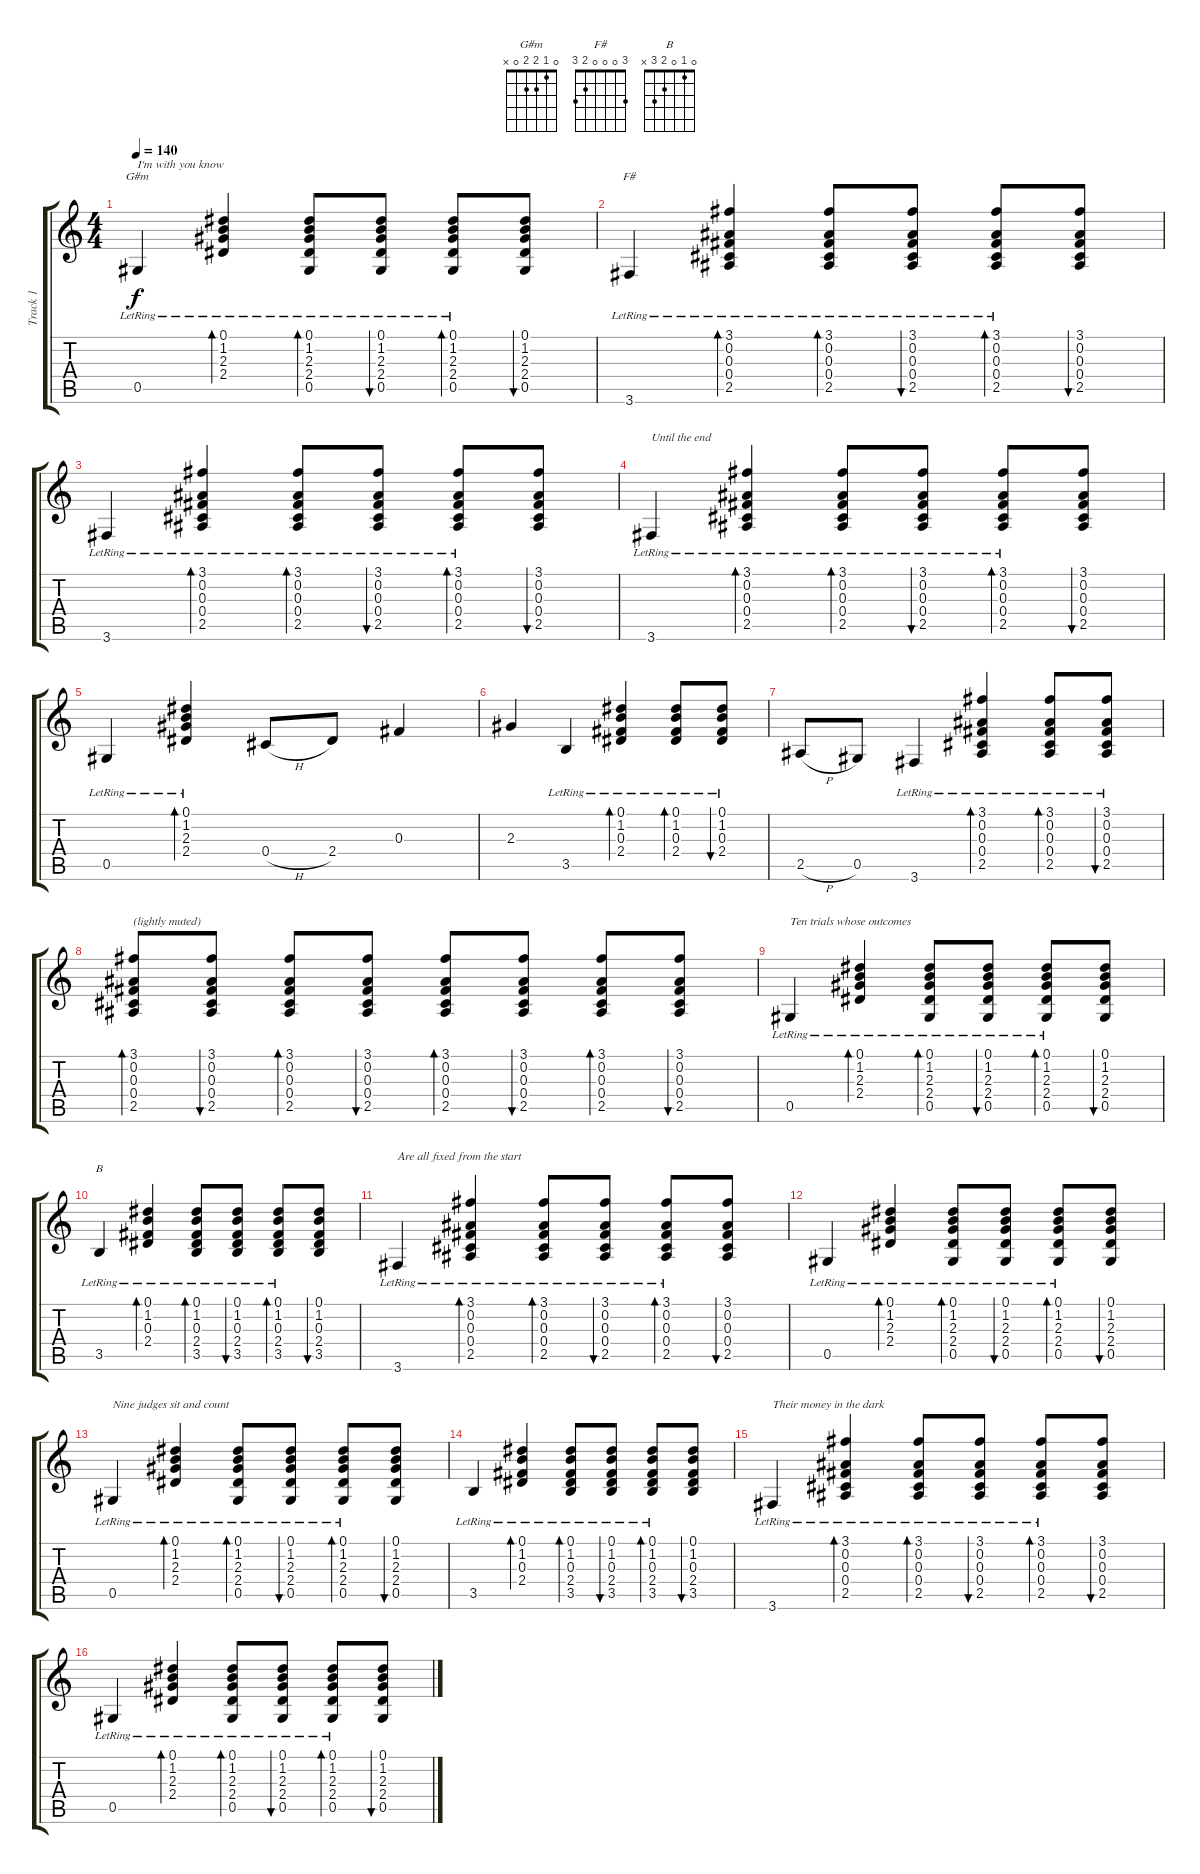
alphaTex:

\track ("Track 1" "Track 1") {instrument acousticguitarsteel}
\staff {score tabs}
\tuning (Eb4 Bb3 Gb3 Db3 Ab2 Eb2) {hide}
\chord ("G#m" 0 1 2 2 0 x)
\chord ("F#" 3 0 0 0 2 3)
\chord ("B" 0 1 0 2 3 x)
\ts (4 4)
\tempo 140
\clef g2
\ks c
0.5{lr}.4{ch "G#m" txt "I'm with you know" dy f} (0.1{lr} 1.2{lr} 2.3{lr} 2.4{lr}).4{bd 120} (0.1{lr} 1.2{lr} 2.3{lr} 2.4{lr} 0.5{lr}).8{bd 120} (0.1{lr} 1.2{lr} 2.3{lr} 2.4{lr} 0.5{lr}).8{bu 120} (0.1{lr} 1.2{lr} 2.3{lr} 2.4{lr} 0.5{lr}).8{bd 120} (0.1 1.2 2.3 2.4 0.5).8{bu 120} |
3.6{lr}.4{ch "F#"} (3.1{lr} 0.2{lr} 0.3{lr} 0.4{lr} 2.5).4{bd 120} (3.1{lr} 0.2{lr} 0.3{lr} 0.4{lr} 2.5{lr}).8{bd 120} (3.1{lr} 0.2{lr} 0.3{lr} 0.4{lr} 2.5{lr}).8{bu 120} (3.1{lr} 0.2{lr} 0.3{lr} 0.4{lr} 2.5{lr}).8{bd 120} (3.1 0.2 0.3 0.4 2.5).8{bu 120} |
3.6{lr}.4 (3.1{lr} 0.2{lr} 0.3{lr} 0.4{lr} 2.5).4{bd 120} (3.1{lr} 0.2{lr} 0.3{lr} 0.4{lr} 2.5{lr}).8{bd 120} (3.1{lr} 0.2{lr} 0.3{lr} 0.4{lr} 2.5{lr}).8{bu 120} (3.1{lr} 0.2{lr} 0.3{lr} 0.4{lr} 2.5{lr}).8{bd 120} (3.1 0.2 0.3 0.4 2.5).8{bu 120} |
3.6{lr}.4{txt "Until the end"} (3.1{lr} 0.2{lr} 0.3{lr} 0.4{lr} 2.5).4{bd 120} (3.1{lr} 0.2{lr} 0.3{lr} 0.4{lr} 2.5{lr}).8{bd 120} (3.1{lr} 0.2{lr} 0.3{lr} 0.4{lr} 2.5{lr}).8{bu 120} (3.1{lr} 0.2{lr} 0.3{lr} 0.4{lr} 2.5{lr}).8{bd 120} (3.1 0.2 0.3 0.4 2.5).8{bu 120} |
0.5{lr}.4 (0.1{lr} 1.2{lr} 2.3 2.4).4{bd 120} 0.4{h}.8 2.4.8 0.3.4 |
2.3.4 3.5{lr}.4 (0.1{lr} 1.2{lr} 0.3{lr} 2.4{lr}).4{bd 120} (0.1{lr} 1.2{lr} 0.3{lr} 2.4{lr}).8{bd 120} (0.1{lr} 1.2{lr} 0.3{lr} 2.4{lr}).8{bu 120} |
2.5{h}.8 0.5.8 3.6{lr}.4 (3.1{lr} 0.2{lr} 0.3{lr} 0.4{lr} 2.5{lr}).4{bd 60} (3.1{lr} 0.2{lr} 0.3{lr} 0.4{lr} 2.5{lr}).8{bd 120} (3.1{lr} 0.2{lr} 0.3{lr} 0.4{lr} 2.5{lr}).8{bu 120} |
(3.1 0.2 0.3 0.4 2.5).8{bd 120 txt "(lightly muted)"} (3.1 0.2 0.3 0.4 2.5).8{bu 120} (3.1 0.2 0.3 0.4 2.5).8{bd 120} (3.1 0.2 0.3 0.4 2.5).8{bu 120} (3.1 0.2 0.3 0.4 2.5).8{bd 120} (3.1 0.2 0.3 0.4 2.5).8{bu 120} (3.1 0.2 0.3 0.4 2.5).8{bd 120} (3.1 0.2 0.3 0.4 2.5).8{bu 120} |
0.5{lr}.4{txt "Ten trials whose outcomes"} (0.1{lr} 1.2{lr} 2.3{lr} 2.4{lr}).4{bd 120} (0.1{lr} 1.2{lr} 2.3{lr} 2.4{lr} 0.5{lr}).8{bd 120} (0.1{lr} 1.2{lr} 2.3{lr} 2.4{lr} 0.5{lr}).8{bu 120} (0.1{lr} 1.2{lr} 2.3{lr} 2.4{lr} 0.5{lr}).8{bd 120} (0.1 1.2 2.3 2.4 0.5).8{bu 120} |
3.5{lr}.4{ch "B"} (0.1{lr} 1.2{lr} 0.3{lr} 2.4{lr}).4{bd 120} (0.1{lr} 1.2{lr} 0.3{lr} 2.4{lr} 3.5{lr}).8{bd 120} (0.1{lr} 1.2{lr} 0.3{lr} 2.4{lr} 3.5{lr}).8{bu 120} (0.1{lr} 1.2{lr} 0.3{lr} 2.4{lr} 3.5{lr}).8{bd 120} (0.1 1.2 0.3 2.4 3.5).8{bu 120} |
3.6{lr}.4{txt "Are all fixed from the start"} (3.1{lr} 0.2{lr} 0.3{lr} 0.4{lr} 2.5).4{bd 120} (3.1{lr} 0.2{lr} 0.3{lr} 0.4{lr} 2.5{lr}).8{bd 120} (3.1{lr} 0.2{lr} 0.3{lr} 0.4{lr} 2.5{lr}).8{bu 120} (3.1{lr} 0.2{lr} 0.3{lr} 0.4{lr} 2.5{lr}).8{bd 120} (3.1 0.2 0.3 0.4 2.5).8{bu 120} |
0.5{lr}.4 (0.1{lr} 1.2{lr} 2.3{lr} 2.4{lr}).4{bd 120} (0.1{lr} 1.2{lr} 2.3{lr} 2.4{lr} 0.5{lr}).8{bd 120} (0.1{lr} 1.2{lr} 2.3{lr} 2.4{lr} 0.5{lr}).8{bu 120} (0.1{lr} 1.2{lr} 2.3{lr} 2.4{lr} 0.5{lr}).8{bd 120} (0.1 1.2 2.3 2.4 0.5).8{bu 120} |
0.5{lr}.4{txt "Nine judges sit and count"} (0.1{lr} 1.2{lr} 2.3{lr} 2.4{lr}).4{bd 120} (0.1{lr} 1.2{lr} 2.3{lr} 2.4{lr} 0.5{lr}).8{bd 120} (0.1{lr} 1.2{lr} 2.3{lr} 2.4{lr} 0.5{lr}).8{bu 120} (0.1{lr} 1.2{lr} 2.3{lr} 2.4{lr} 0.5{lr}).8{bd 120} (0.1 1.2 2.3 2.4 0.5).8{bu 120} |
3.5{lr}.4 (0.1{lr} 1.2{lr} 0.3{lr} 2.4{lr}).4{bd 120} (0.1{lr} 1.2{lr} 0.3{lr} 2.4{lr} 3.5{lr}).8{bd 120} (0.1{lr} 1.2{lr} 0.3{lr} 2.4{lr} 3.5{lr}).8{bu 120} (0.1{lr} 1.2{lr} 0.3{lr} 2.4{lr} 3.5{lr}).8{bd 120} (0.1 1.2 0.3 2.4 3.5).8{bu 120} |
3.6{lr}.4{txt "Their money in the dark"} (3.1{lr} 0.2{lr} 0.3{lr} 0.4{lr} 2.5).4{bd 120} (3.1{lr} 0.2{lr} 0.3{lr} 0.4{lr} 2.5{lr}).8{bd 120} (3.1{lr} 0.2{lr} 0.3{lr} 0.4{lr} 2.5{lr}).8{bu 120} (3.1{lr} 0.2{lr} 0.3{lr} 0.4{lr} 2.5{lr}).8{bd 120} (3.1 0.2 0.3 0.4 2.5).8{bu 120} |
0.5{lr}.4 (0.1{lr} 1.2{lr} 2.3{lr} 2.4{lr}).4{bd 120} (0.1{lr} 1.2{lr} 2.3{lr} 2.4{lr} 0.5{lr}).8{bd 120} (0.1{lr} 1.2{lr} 2.3{lr} 2.4{lr} 0.5{lr}).8{bu 120} (0.1{lr} 1.2{lr} 2.3{lr} 2.4{lr} 0.5{lr}).8{bd 120} (0.1 1.2 2.3 2.4 0.5).8{bu 120}
